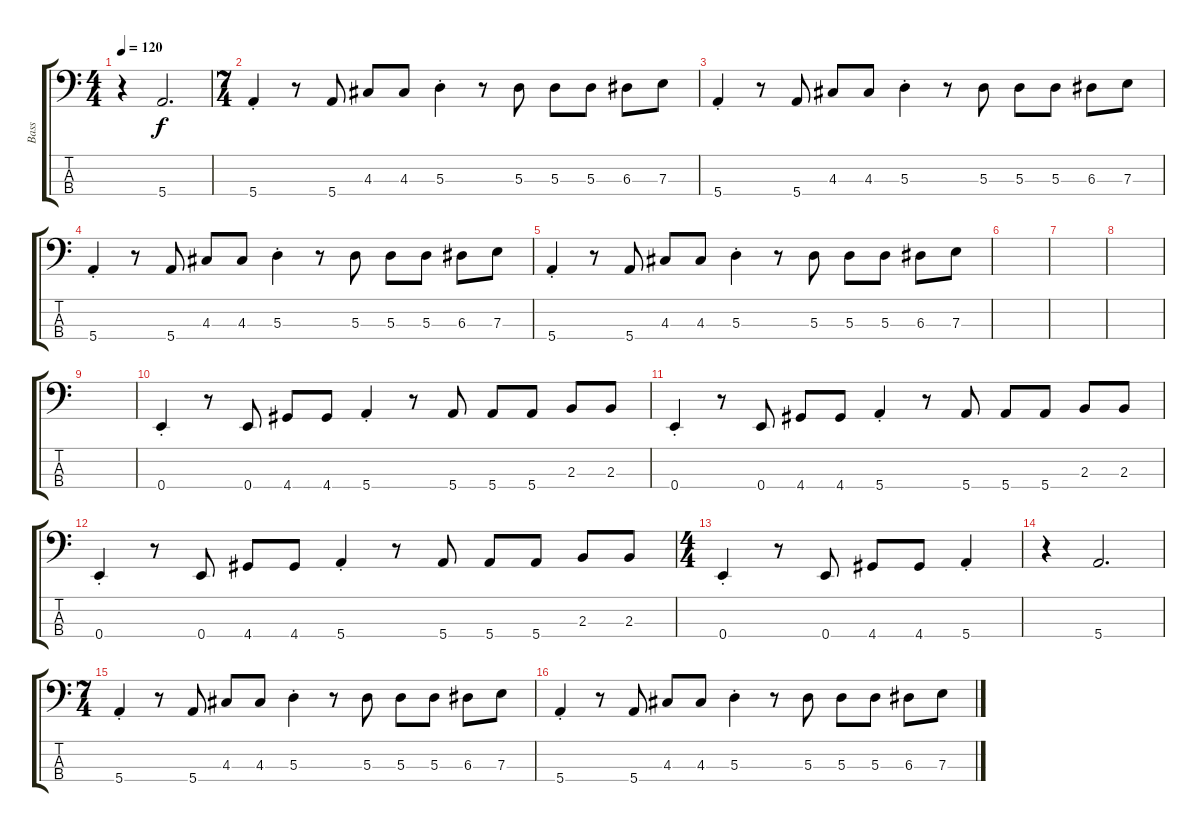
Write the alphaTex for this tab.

\track ("Bass" "Bass") {instrument electricbassfinger}
\staff {score tabs}
\tuning (G2 D2 A1 E1) {hide}
\ts (4 4)
\tempo 120
\clef f4
\ks c
r.4{dy f} 5.4.2{d} |
\ts (7 4)
5.4{st}.4 r.8 5.4.8 4.3.8 4.3.8 5.3{st}.4 r.8 5.3.8 5.3.8 5.3.8 6.3.8 7.3.8 |
5.4{st}.4 r.8 5.4.8 4.3.8 4.3.8 5.3{st}.4 r.8 5.3.8 5.3.8 5.3.8 6.3.8 7.3.8 |
5.4{st}.4 r.8 5.4.8 4.3.8 4.3.8 5.3{st}.4 r.8 5.3.8 5.3.8 5.3.8 6.3.8 7.3.8 |
5.4{st}.4 r.8 5.4.8 4.3.8 4.3.8 5.3{st}.4 r.8 5.3.8 5.3.8 5.3.8 6.3.8 7.3.8 |
|
|
|
|
0.4{st}.4 r.8 0.4.8 4.4.8 4.4.8 5.4{st}.4 r.8 5.4.8 5.4.8 5.4.8 2.3.8 2.3.8 |
0.4{st}.4 r.8 0.4.8 4.4.8 4.4.8 5.4{st}.4 r.8 5.4.8 5.4.8 5.4.8 2.3.8 2.3.8 |
0.4{st}.4 r.8 0.4.8 4.4.8 4.4.8 5.4{st}.4 r.8 5.4.8 5.4.8 5.4.8 2.3.8 2.3.8 |
\ts (4 4)
0.4{st}.4 r.8 0.4.8 4.4.8 4.4.8 5.4{st}.4 |
r.4 5.4.2{d} |
\ts (7 4)
5.4{st}.4 r.8 5.4.8 4.3.8 4.3.8 5.3{st}.4 r.8 5.3.8 5.3.8 5.3.8 6.3.8 7.3.8 |
5.4{st}.4 r.8 5.4.8 4.3.8 4.3.8 5.3{st}.4 r.8 5.3.8 5.3.8 5.3.8 6.3.8 7.3.8
